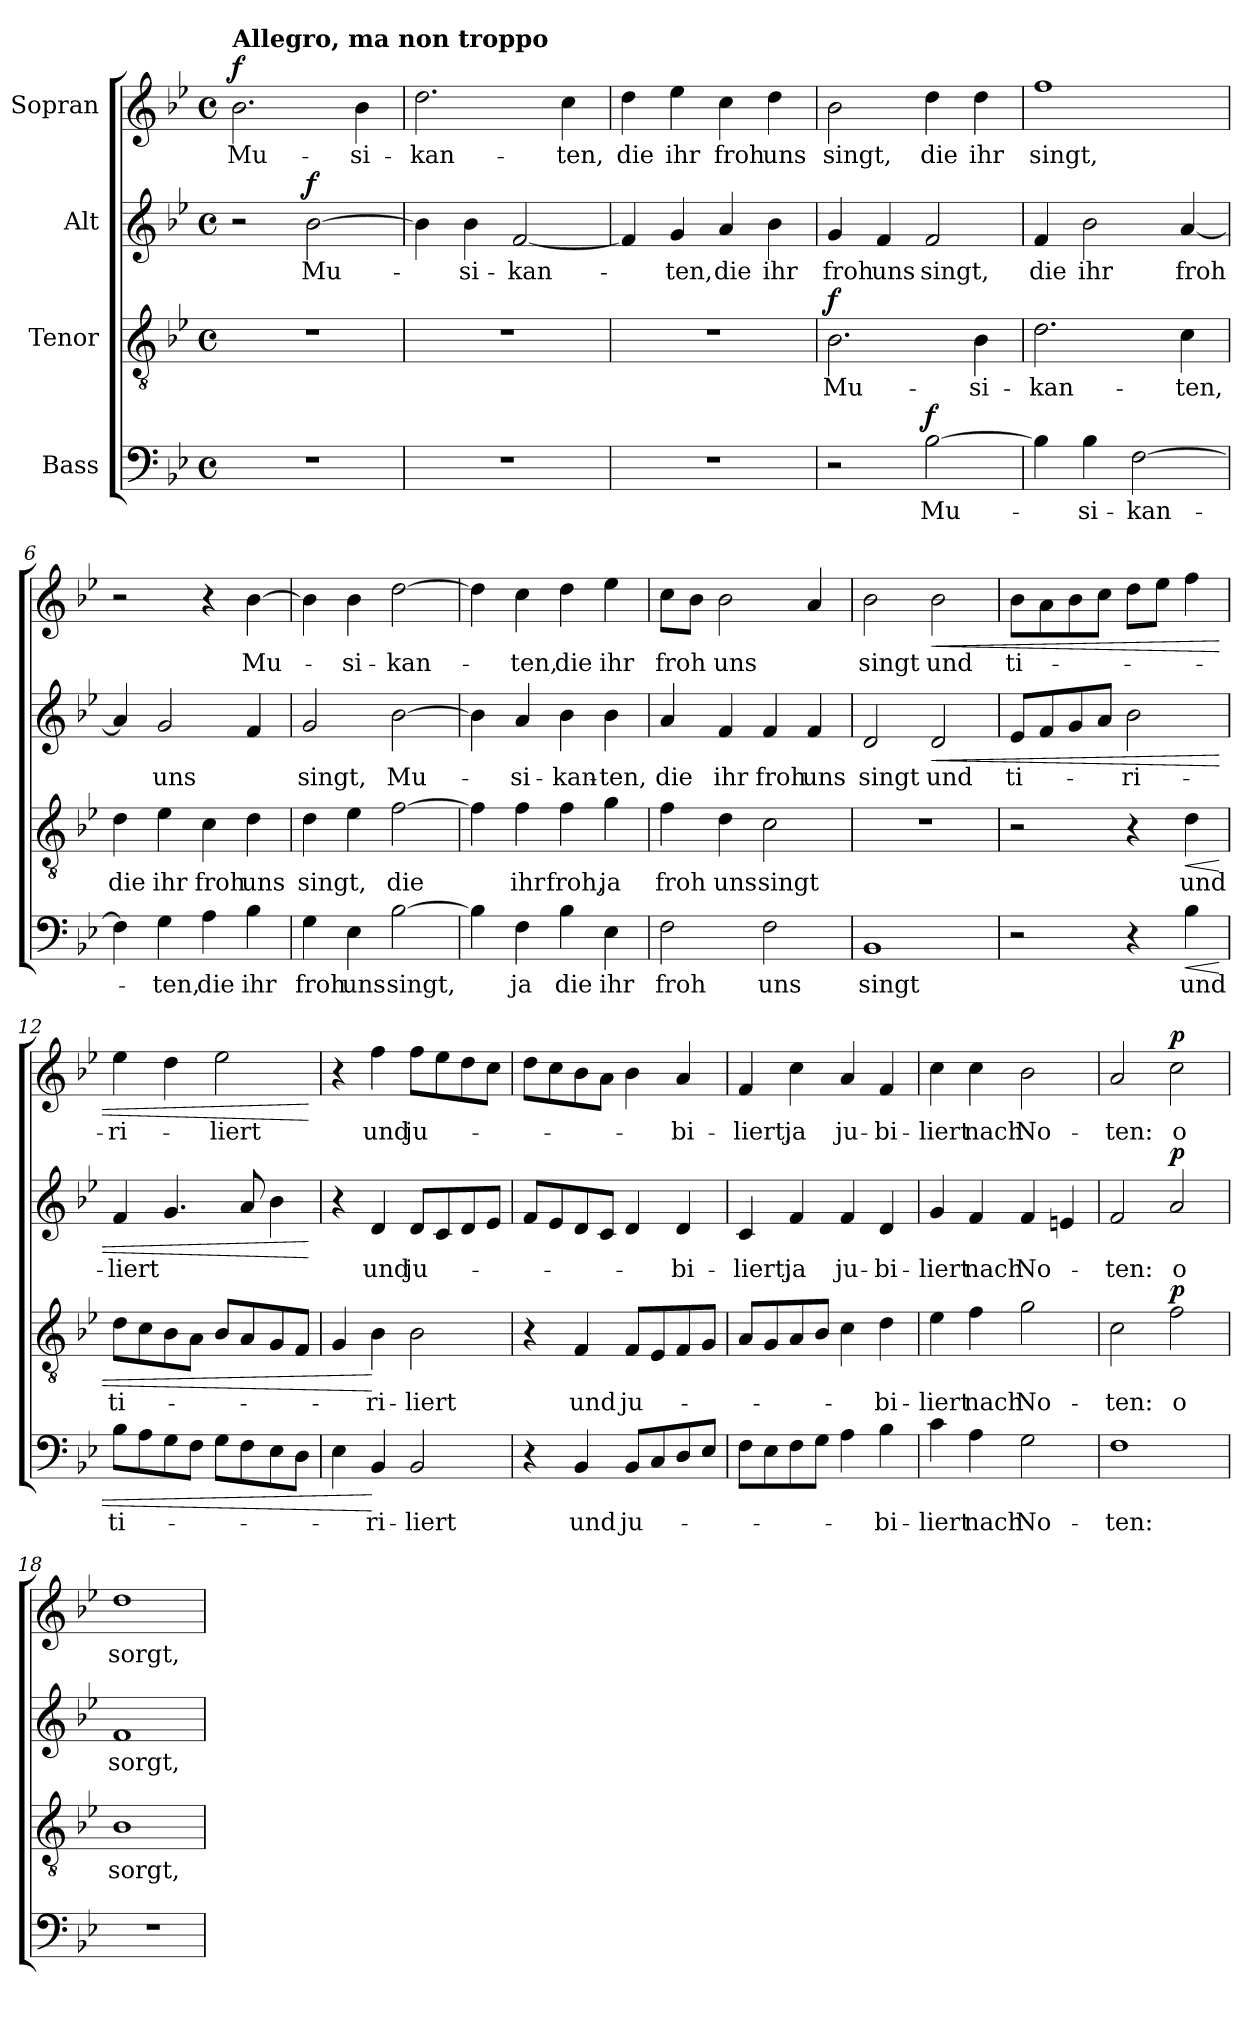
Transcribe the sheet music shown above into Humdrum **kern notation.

**kern	**text	**dynam	**kern	**text	**dynam	**kern	**text	**dynam	**kern	**text	**dynam
*part4	*part4	*part4	*part3	*part3	*part3	*part2	*part2	*part2	*part1	*part1	*part1
*staff4	*staff4	*staff4	*staff3	*staff3	*staff3	*staff2	*staff2	*staff2	*staff1	*staff1	*staff1
*I"Bass	*	*	*I"Tenor	*	*	*I"Alt	*	*	*I"Sopran	*	*
*clefF4	*	*	*clefGv2	*	*	*clefG2	*	*	*clefG2	*	*
*k[b-e-]	*	*	*k[b-e-]	*	*	*k[b-e-]	*	*	*k[b-e-]	*	*
*B-:	*	*	*B-:	*	*	*B-:	*	*	*B-:	*	*
*M4/4	*	*	*M4/4	*	*	*M4/4	*	*	*M4/4	*	*
*met(c)	*	*	*met(c)	*	*	*met(c)	*	*	*met(c)	*	*
=1	=1	=1	=1	=1	=1	=1	=1	=1	=1	=1	=1
!	!	!	!	!	!	!	!	!	!LO:TX:a:B:t=Allegro, ma non troppo	!	!
!	!	!	!	!	!	!	!	!	!	!	!LO:DY:a
1r	.	.	1r	.	.	2r	.	.	2.b-\	Mu-	f
!	!	!	!	!	!	!	!	!LO:DY:a	!	!	!
.	.	.	.	.	.	[2b-\	Mu-	f	.	.	.
.	.	.	.	.	.	.	.	.	4b-\	-si-	.
=2	=2	=2	=2	=2	=2	=2	=2	=2	=2	=2	=2
1r	.	.	1r	.	.	4b-\]	.	.	2.dd\	-kan-	.
.	.	.	.	.	.	4b-\	-si-	.	.	.	.
.	.	.	.	.	.	[2f/	-kan-	.	.	.	.
.	.	.	.	.	.	.	.	.	4cc\	-ten,	.
=3	=3	=3	=3	=3	=3	=3	=3	=3	=3	=3	=3
1r	.	.	1r	.	.	4f/]	.	.	4dd\	die	.
.	.	.	.	.	.	4g/	-ten,	.	4ee-\	ihr	.
.	.	.	.	.	.	4a/	die	.	4cc\	froh	.
.	.	.	.	.	.	4b-\	ihr	.	4dd\	uns	.
=4	=4	=4	=4	=4	=4	=4	=4	=4	=4	=4	=4
!	!	!	!	!	!LO:DY:a	!	!	!	!	!	!
2r	.	.	2.B-\	Mu-	f	4g/	froh	.	2b-\	singt,	.
.	.	.	.	.	.	4f/	uns	.	.	.	.
!	!	!LO:DY:a	!	!	!	!	!	!	!	!	!
[2B-\	Mu-	f	.	.	.	2f/	singt,	.	4dd\	die	.
.	.	.	4B-\	-si-	.	.	.	.	4dd\	ihr	.
=5	=5	=5	=5	=5	=5	=5	=5	=5	=5	=5	=5
4B-\]	.	.	2.d\	-kan-	.	4f/	die	.	1ff	singt,	.
4B-\	-si-	.	.	.	.	2b-\	ihr	.	.	.	.
[2F\	-kan-	.	.	.	.	.	.	.	.	.	.
.	.	.	4c\	-ten,	.	[4a/	froh	.	.	.	.
!!LO:LB:g=z
=6	=6	=6	=6	=6	=6	=6	=6	=6	=6	=6	=6
4F\]	.	.	4d\	die	.	4a/]	.	.	2r	.	.
4G\	-ten,	.	4e-\	ihr	.	2g/	uns	.	.	.	.
4A\	die	.	4c\	froh	.	.	.	.	4r	.	.
4B-\	ihr	.	4d\	uns	.	4f/	.	.	[4b-\	Mu-	.
=7	=7	=7	=7	=7	=7	=7	=7	=7	=7	=7	=7
4G\	froh	.	4d\	singt,	.	2g/	singt,	.	4b-\]	.	.
4E-\	uns	.	4e-\	.	.	.	.	.	4b-\	-si-	.
[2B-\	singt,	.	[2f\	die	.	[2b-\	Mu-	.	[2dd\	-kan-	.
=8	=8	=8	=8	=8	=8	=8	=8	=8	=8	=8	=8
4B-\]	.	.	4f\]	.	.	4b-\]	.	.	4dd\]	.	.
4F\	ja	.	4f\	ihr	.	4a/	-si-	.	4cc\	-ten,	.
4B-\	die	.	4f\	froh,	.	4b-\	-kan-	.	4dd\	die	.
4E-\	ihr	.	4g\	ja	.	4b-\	-ten,	.	4ee-\	ihr	.
=9	=9	=9	=9	=9	=9	=9	=9	=9	=9	=9	=9
2F\	froh	.	4f\	froh	.	4a/	die	.	8cc\L	froh	.
.	.	.	.	.	.	.	.	.	8b-\J	.	.
.	.	.	4d\	uns	.	4f/	ihr	.	2b-\	uns	.
2F\	uns	.	2c\	singt	.	4f/	froh	.	.	.	.
.	.	.	.	.	.	4f/	uns	.	4a/	.	.
=10	=10	=10	=10	=10	=10	=10	=10	=10	=10	=10	=10
1BB-	singt	.	1r	.	.	2d/	singt	.	2b-\	singt	.
!	!	!	!	!	!	!	!	!LO:HP:b	!	!	!LO:HP:b
.	.	.	.	.	.	2d/	und	<	2b-\	und	<
!!LO:LB:g=z
=11	=11	=11	=11	=11	=11	=11	=11	=11	=11	=11	=11
2r	.	.	2r	.	.	8e-/L	ti-	.	8b-\L	ti-	.
.	.	.	.	.	.	8f/	.	.	8a\	.	.
.	.	.	.	.	.	8g/	.	.	8b-\	.	.
.	.	.	.	.	.	8a/J	.	.	8cc\J	.	.
4r	.	.	4r	.	.	2b-\	-ri-	.	8dd\L	.	.
.	.	.	.	.	.	.	.	.	8ee-\J	.	.
!	!	!LO:HP:b	!	!	!LO:HP:b	!	!	!	!	!	!
4B-\	und	<	4d\	und	<	.	.	.	4ff\	.	.
=12	=12	=12	=12	=12	=12	=12	=12	=12	=12	=12	=12
8B-\L	ti-	.	8d\L	ti-	.	4f/	-liert	.	4ee-\	-ri-	.
8A\	.	.	8c\	.	.	.	.	.	.	.	.
8G\	.	.	8B-\	.	.	4.g/	.	.	4dd\	.	.
8F\J	.	.	8A\J	.	.	.	.	.	.	.	.
8G\L	.	.	8B-/L	.	.	.	.	.	2ee-\	-liert	.
8F\	.	.	8A/	.	.	8a/	.	.	.	.	.
8E-\	.	.	8G/	.	.	4b-\	.	.	.	.	.
8D\J	.	.	8F/J	.	.	.	.	.	.	.	.
.	.	.	.	.	.	.	.	[	.	.	[
=13	=13	=13	=13	=13	=13	=13	=13	=13	=13	=13	=13
4E-\	.	.	4G/	.	.	4r	.	.	4r	.	.
4BB-/	-ri-	[	4B-\	-ri-	[	4d/	und	.	4ff\	und	.
2BB-/	-liert	.	2B-\	-liert	.	8d/L	ju-	.	8ff\L	ju-	.
.	.	.	.	.	.	8c/	.	.	8ee-\	.	.
.	.	.	.	.	.	8d/	.	.	8dd\	.	.
.	.	.	.	.	.	8e-/J	.	.	8cc\J	.	.
=14	=14	=14	=14	=14	=14	=14	=14	=14	=14	=14	=14
4r	.	.	4r	.	.	8f/L	.	.	8dd\L	.	.
.	.	.	.	.	.	8e-/	.	.	8cc\	.	.
4BB-/	und	.	4F/	und	.	8d/	.	.	8b-\	.	.
.	.	.	.	.	.	8c/J	.	.	8a\J	.	.
8BB-/L	ju-	.	8F/L	ju-	.	4d/	.	.	4b-\	.	.
8C/	.	.	8E-/	.	.	.	.	.	.	.	.
8D/	.	.	8F/	.	.	4d/	-bi-	.	4a/	-bi-	.
8E-/J	.	.	8G/J	.	.	.	.	.	.	.	.
=15	=15	=15	=15	=15	=15	=15	=15	=15	=15	=15	=15
8F\L	.	.	8A/L	.	.	4c/	-liert,	.	4f/	-liert,	.
8E-\	.	.	8G/	.	.	.	.	.	.	.	.
8F\	.	.	8A/	.	.	4f/	ja	.	4cc\	ja	.
8G\J	.	.	8B-/J	.	.	.	.	.	.	.	.
4A\	.	.	4c\	.	.	4f/	ju-	.	4a/	ju-	.
4B-\	-bi-	.	4d\	-bi-	.	4d/	-bi-	.	4f/	-bi-	.
!!LO:PB:g=z
=16	=16	=16	=16	=16	=16	=16	=16	=16	=16	=16	=16
4c\	-liert	.	4e-\	-liert	.	4g/	-liert	.	4cc\	-liert	.
4A\	nach	.	4f\	nach	.	4f/	nach	.	4cc\	nach	.
2G\	No-	.	2g\	No-	.	4f/	No-	.	2b-\	No-	.
.	.	.	.	.	.	4en/	.	.	.	.	.
=17	=17	=17	=17	=17	=17	=17	=17	=17	=17	=17	=17
1F	-ten:	.	2c\	-ten:	.	2f/	-ten:	.	2a/	-ten:	.
!	!	!	!	!	!LO:DY:a	!	!	!LO:DY:a	!	!	!LO:DY:a
.	.	.	2f\	o	p	2a/	o	p	2cc\	o	p
=18	=18	=18	=18	=18	=18	=18	=18	=18	=18	=18	=18
1r	.	.	1B-	sorgt,	.	1f	sorgt,	.	1dd	sorgt,	.
=	=	=	=	=	=	=	=	=	=	=	=
*-	*-	*-	*-	*-	*-	*-	*-	*-	*-	*-	*-
